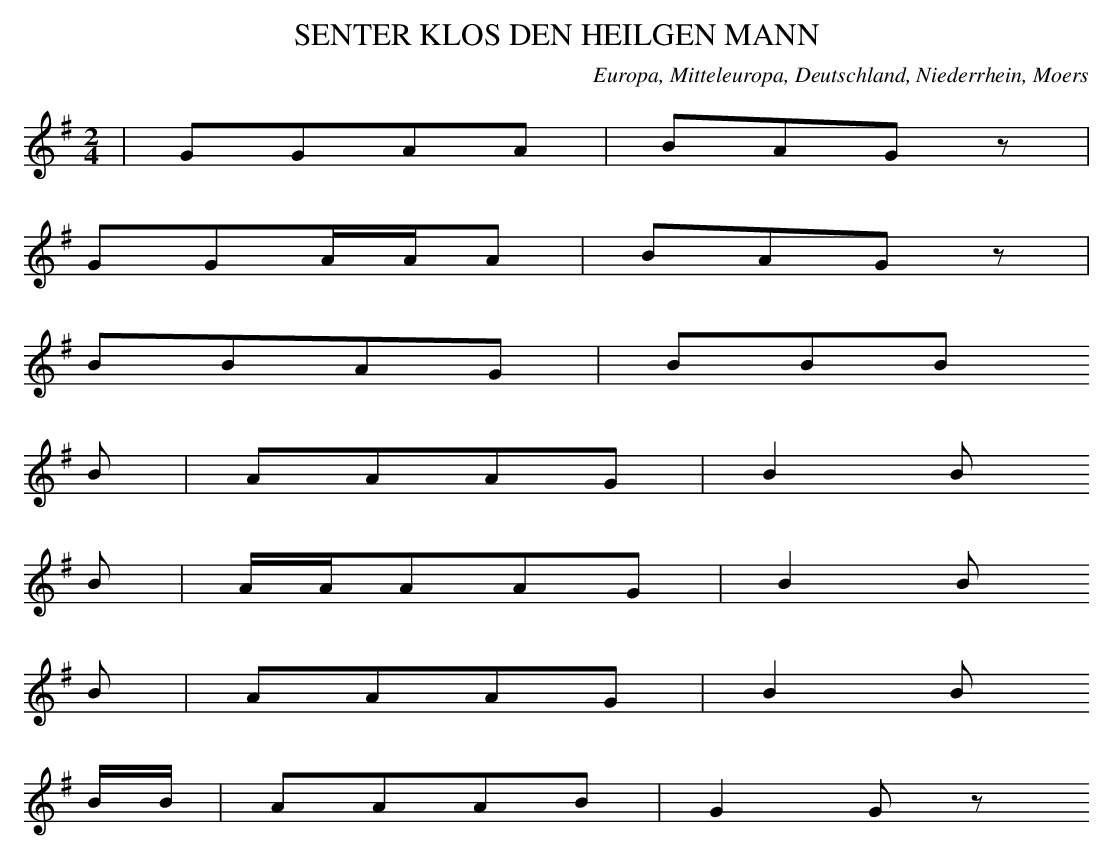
X:1
T: SENTER KLOS DEN HEILGEN MANN
O: Europa, Mitteleuropa, Deutschland, Niederrhein, Moers
M: 2/4
L: 1/16
K: G
 | G2G2A2A2 | B2A2G2z2 |
G2G2AAA2 | B2A2G2z2 |
B2B2A2G2 | B2B2B2
B2 | A2A2A2G2 | B4B2
B2 | AAA2A2G2 | B4B2
B2 | A2A2A2G2 | B4B2
BB | A2A2A2B2 | G4G2z2
